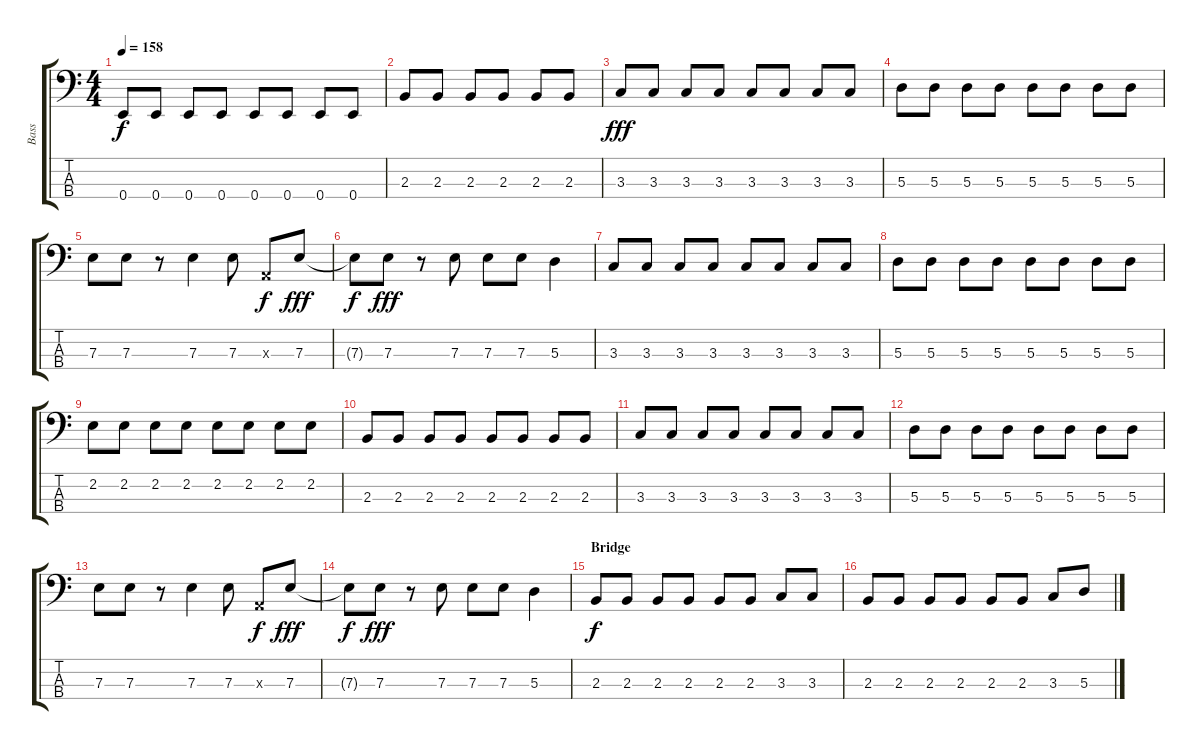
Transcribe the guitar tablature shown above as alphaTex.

\track ("Bass" "Bass") {instrument electricbassfinger}
\staff {score tabs}
\tuning (G2 D2 A1 E1) {hide}
\ts (4 4)
\tempo 158
\clef f4
\ks c
0.4.8{dy f} 0.4.8 0.4.8 0.4.8 0.4.8 0.4.8 0.4.8 0.4.8 |
2.3.8 2.3.8 2.3.8 2.3.8 2.3.8 2.3.8 |
3.3.8{dy fff} 3.3.8 3.3.8 3.3.8 3.3.8 3.3.8 3.3.8 3.3.8 |
5.3.8 5.3.8 5.3.8 5.3.8 5.3.8 5.3.8 5.3.8 5.3.8 |
7.3.8 7.3.8 r.8 7.3.4 7.3.8 0.3{x}.8{dy f} 7.3.8{dy fff} |
7.3{t}.8{dy f} 7.3.8{dy fff} r.8 7.3.8 7.3.8 7.3.8 5.3.4 |
3.3.8 3.3.8 3.3.8 3.3.8 3.3.8 3.3.8 3.3.8 3.3.8 |
5.3.8 5.3.8 5.3.8 5.3.8 5.3.8 5.3.8 5.3.8 5.3.8 |
2.2.8 2.2.8 2.2.8 2.2.8 2.2.8 2.2.8 2.2.8 2.2.8 |
2.3.8 2.3.8 2.3.8 2.3.8 2.3.8 2.3.8 2.3.8 2.3.8 |
3.3.8 3.3.8 3.3.8 3.3.8 3.3.8 3.3.8 3.3.8 3.3.8 |
5.3.8 5.3.8 5.3.8 5.3.8 5.3.8 5.3.8 5.3.8 5.3.8 |
7.3.8 7.3.8 r.8 7.3.4 7.3.8 0.3{x}.8{dy f} 7.3.8{dy fff} |
7.3{t}.8{dy f} 7.3.8{dy fff} r.8 7.3.8 7.3.8 7.3.8 5.3.4 |
\section ("" "Bridge")
2.3.8{dy f} 2.3.8 2.3.8 2.3.8 2.3.8 2.3.8 3.3.8 3.3.8 |
2.3.8 2.3.8 2.3.8 2.3.8 2.3.8 2.3.8 3.3.8 5.3.8
